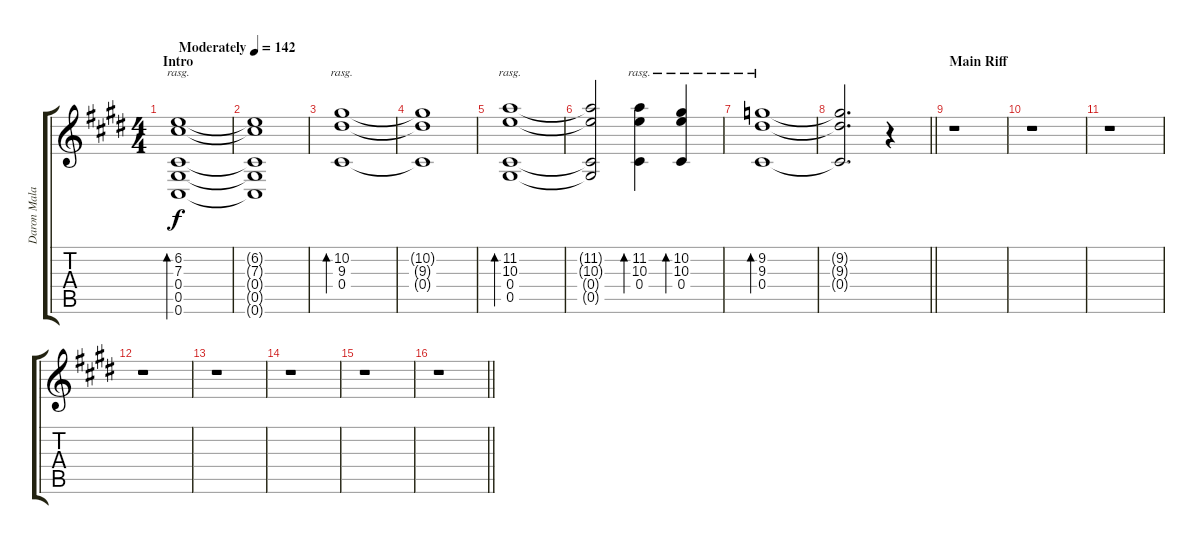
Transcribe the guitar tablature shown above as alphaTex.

\track ("Daron Malakian [Guitar I]" "Daron Mala") {instrument electricguitarjazz}
\staff {score tabs}
\tuning (Eb4 Bb3 Gb3 Db3 Ab2 Db2) {hide}
\ts (4 4)
\section ("" "Intro")
\tempo (142 "Moderately")
\clef g2
\ks c#minor
(6.2 7.3 0.4 0.5 0.6).1{bd 120 rasg ii dy f instrument electricguitarjazz} |
(6.2{t} 7.3{t} 0.4{t} 0.5{t} 0.6{t}).1 |
(10.2 9.3 0.4).1{bd 120 rasg ii} |
(10.2{t} 9.3{t} 0.4{t}).1 |
(11.2 10.3 0.4 0.5).1{bd 120 rasg ii} |
(11.2{t} 10.3{t} 0.4{t} 0.5{t}).2 (11.2 10.3 0.4).4{bd 120 rasg ii} (10.2 10.3 0.4).4{bd 120 rasg ii} |
(9.2 9.3 0.4).1{bd 120 rasg ii} |
\barLineRight lightlight
(9.2{t} 9.3{t} 0.4{t}).2{d} r.4 |
\section ("" "Main Riff")
r.1 |
r.1 |
r.1 |
r.1 |
r.1 |
r.1 |
r.1 |
\barLineRight lightlight
r.1
